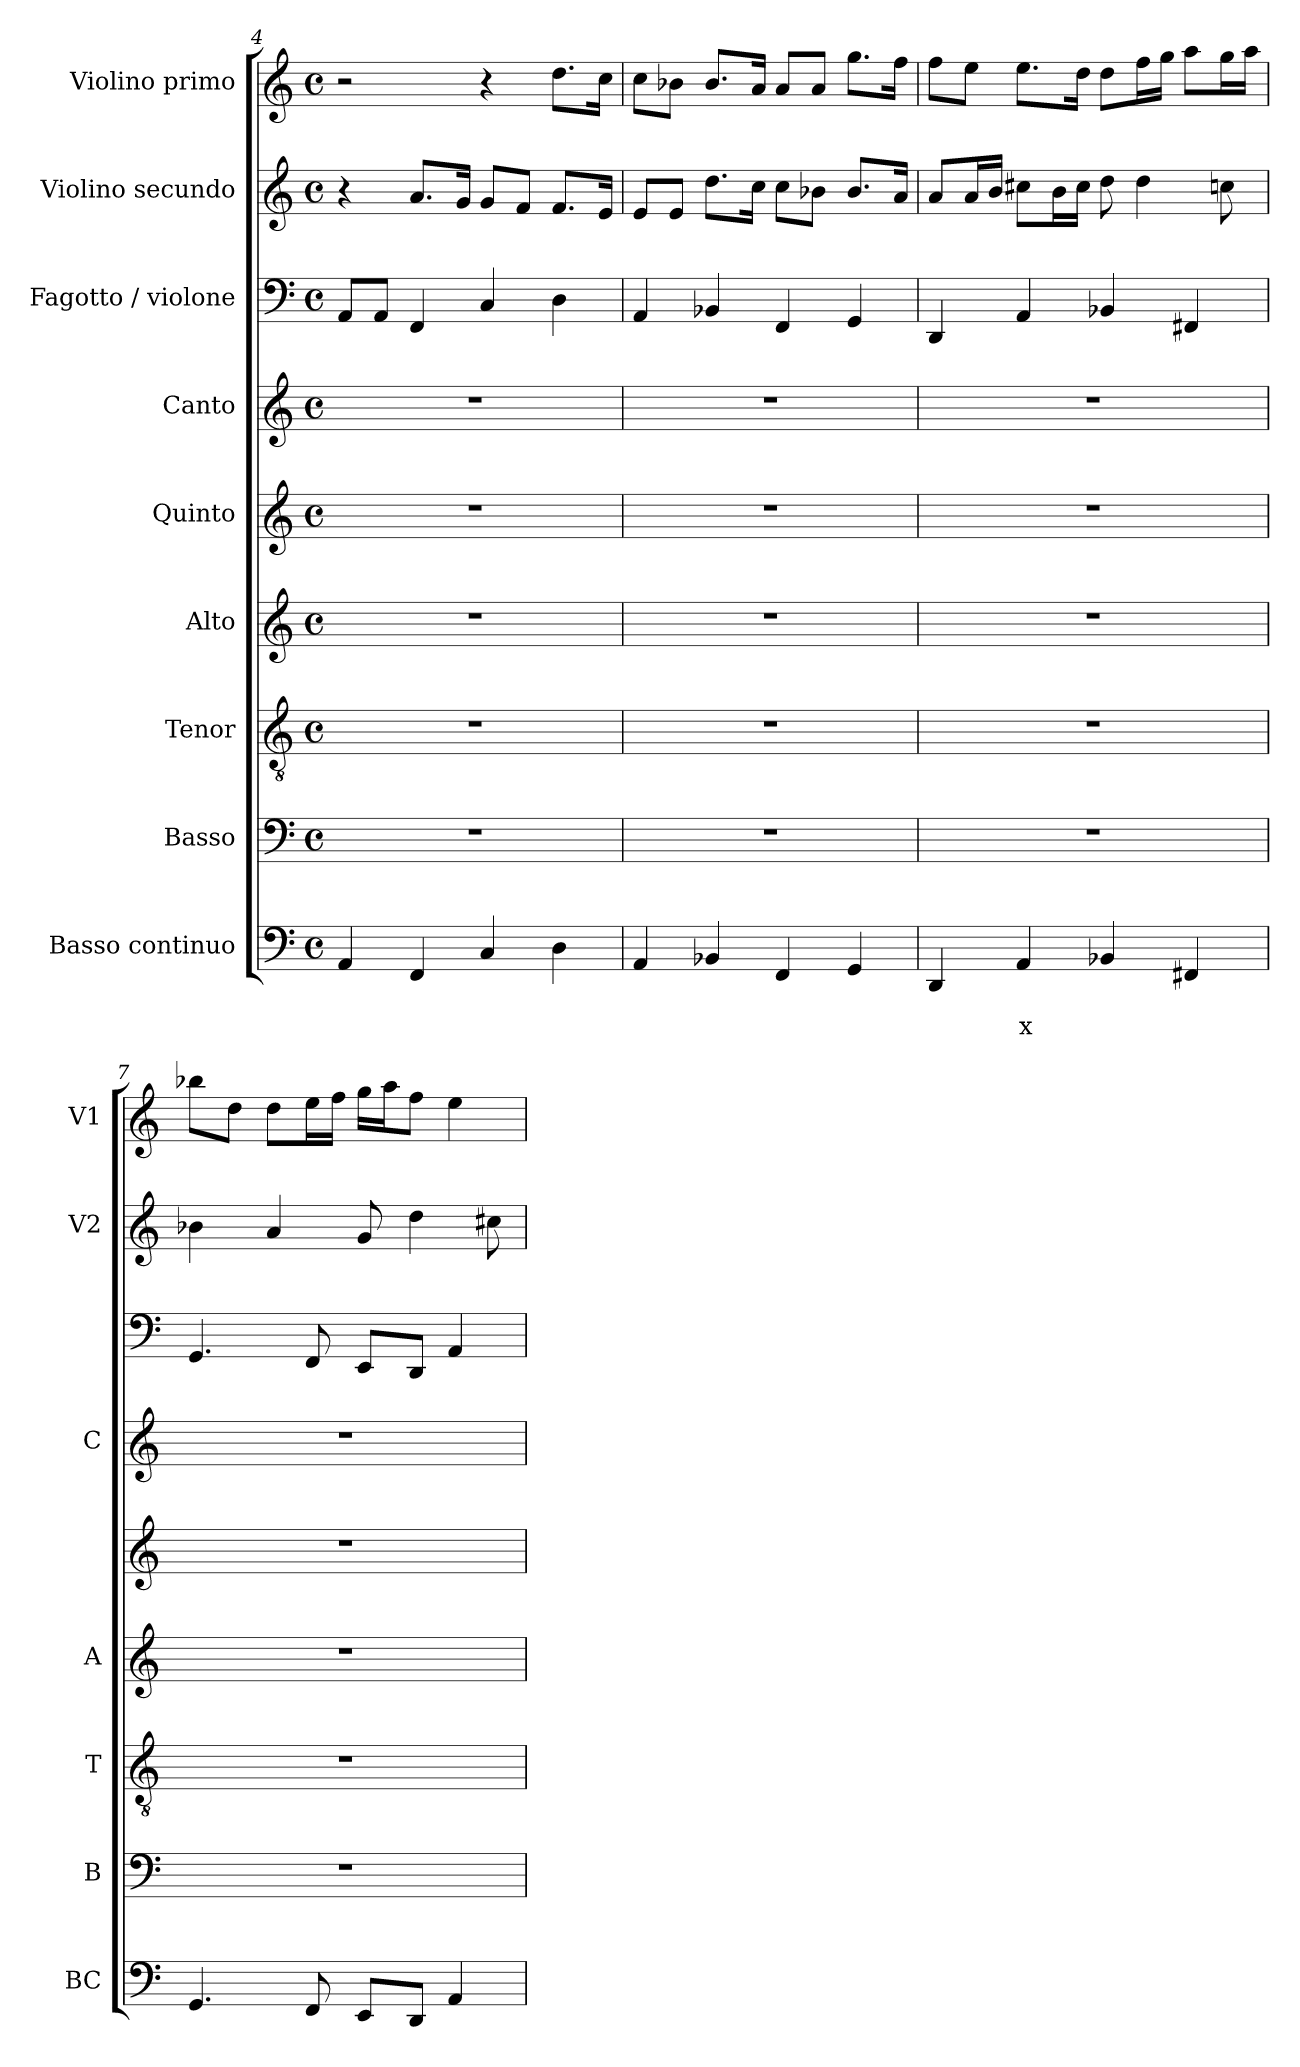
**kern	**text	**text	**kern	**kern	**kern	**kern	**kern	**kern	**kern	**kern
*part9	*part9	*part9	*part8	*part7	*part6	*part5	*part4	*part3	*part2	*part1
*staff9	*staff9	*staff9	*staff8	*staff7	*staff6	*staff5	*staff4	*staff3	*staff2	*staff1
*I"Basso continuo	*	*	*I"Basso	*I"Tenor	*I"Alto	*I"Quinto	*I"Canto	*I"Fagotto / violone	*I"Violino secundo	*I"Violino primo
*I'BC	*	*	*I'B	*I'T	*I'A	*	*I'C	*	*I'V2	*I'V1
*clefF4	*	*	*clefF4	*clefGv2	*clefG2	*clefG2	*clefG2	*clefF4	*clefG2	*clefG2
*k[]	*	*	*k[]	*k[]	*k[]	*k[]	*k[]	*k[]	*k[]	*k[]
*C:	*	*	*C:	*C:	*C:	*C:	*C:	*C:	*C:	*C:
*M4/4	*	*	*M4/4	*M4/4	*M4/4	*M4/4	*M4/4	*M4/4	*M4/4	*M4/4
*met(c)	*	*	*met(c)	*met(c)	*met(c)	*met(c)	*met(c)	*met(c)	*met(c)	*met(c)
=4	=4	=4	=4	=4	=4	=4	=4	=4	=4	=4
4AA/	.	.	1r	1r	1r	1r	1r	8AA/L	4r	2r
.	.	.	.	.	.	.	.	8AA/J	.	.
4FF/	.	.	.	.	.	.	.	4FF/	8.a/L	.
.	.	.	.	.	.	.	.	.	16g/Jk	.
4C/	.	.	.	.	.	.	.	4C/	8g/L	4r
.	.	.	.	.	.	.	.	.	8f/J	.
4D\	.	.	.	.	.	.	.	4D\	8.f/L	8.dd\L
.	.	.	.	.	.	.	.	.	16e/Jk	16cc\Jk
=5	=5	=5	=5	=5	=5	=5	=5	=5	=5	=5
4AA/	.	.	1r	1r	1r	1r	1r	4AA/	8e/L	8cc\L
.	.	.	.	.	.	.	.	.	8e/J	8b-X\J
4BB-X/	.	.	.	.	.	.	.	4BB-X/	8.dd\L	8.b-/L
.	.	.	.	.	.	.	.	.	16cc\Jk	16a/Jk
4FF/	.	.	.	.	.	.	.	4FF/	8cc\L	8a/L
.	.	.	.	.	.	.	.	.	8b-X\J	8a/J
4GG/	.	.	.	.	.	.	.	4GG/	8.b-/L	8.gg\L
.	.	.	.	.	.	.	.	.	16a/Jk	16ff\Jk
!!LO:PB:g=z
=6	=6	=6	=6	=6	=6	=6	=6	=6	=6	=6
4DD/	.	.	1r	1r	1r	1r	1r	4DD/	8a/L	8ff\L
.	.	.	.	.	.	.	.	.	16a/L	8ee\J
.	.	.	.	.	.	.	.	.	16b/JJ	.
!	!	!LO:LY:b	!	!	!	!	!	!	!	!
4AA/	.	x	.	.	.	.	.	4AA/	8cc#X\L	8.ee\L
.	.	.	.	.	.	.	.	.	16b\L	.
.	.	.	.	.	.	.	.	.	16cc#\JJ	16dd\Jk
4BB-X/	.	.	.	.	.	.	.	4BB-X/	8dd\	8dd\L
.	.	.	.	.	.	.	.	.	4dd\	16ff\L
.	.	.	.	.	.	.	.	.	.	16gg\JJ
4FF#X/	.	.	.	.	.	.	.	4FF#X/	.	8aa\L
.	.	.	.	.	.	.	.	.	8ccn\	16gg\L
.	.	.	.	.	.	.	.	.	.	16aa\JJ
=7	=7	=7	=7	=7	=7	=7	=7	=7	=7	=7
4.GG/	.	.	1r	1r	1r	1r	1r	4.GG/	4b-X\	8bb-X\L
.	.	.	.	.	.	.	.	.	.	8dd\J
.	.	.	.	.	.	.	.	.	4a/	8dd\L
8FF/	.	.	.	.	.	.	.	8FF/	.	16ee\L
.	.	.	.	.	.	.	.	.	.	16ff\JJ
8EE/L	.	.	.	.	.	.	.	8EE/L	8g/	16gg\LL
.	.	.	.	.	.	.	.	.	.	16aa\J
8DD/J	.	.	.	.	.	.	.	8DD/J	4dd\	8ff\J
4AA/	.	.	.	.	.	.	.	4AA/	.	4ee\
.	.	.	.	.	.	.	.	.	8cc#X\	.
=	=	=	=	=	=	=	=	=	=	=
*-	*-	*-	*-	*-	*-	*-	*-	*-	*-	*-
